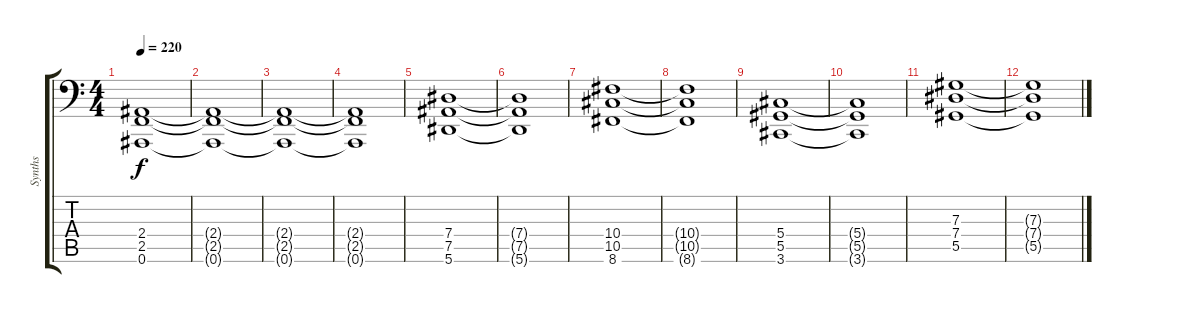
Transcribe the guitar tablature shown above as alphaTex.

\track ("Synths" "Synths") {instrument lead1square}
\staff {score tabs}
\tuning (Bb3 F3 Db3 Ab2 Eb2 Bb1) {hide}
\ts (4 4)
\tempo 220
\clef f4
\ks c
(2.4 2.5 0.6).1{dy f} |
(2.4{t} 2.5{t} 0.6{t}).1 |
(2.4{t} 2.5{t} 0.6{t}).1 |
(2.4{t} 2.5{t} 0.6{t}).1 |
(7.4 7.5 5.6).1 |
(7.4{t} 7.5{t} 5.6{t}).1 |
(10.4 10.5 8.6).1 |
(10.4{t} 10.5{t} 8.6{t}).1 |
(5.4 5.5 3.6).1 |
(5.4{t} 5.5{t} 3.6{t}).1 |
(7.3 7.4 5.5).1 |
(7.3{t} 7.4{t} 5.5{t}).1
